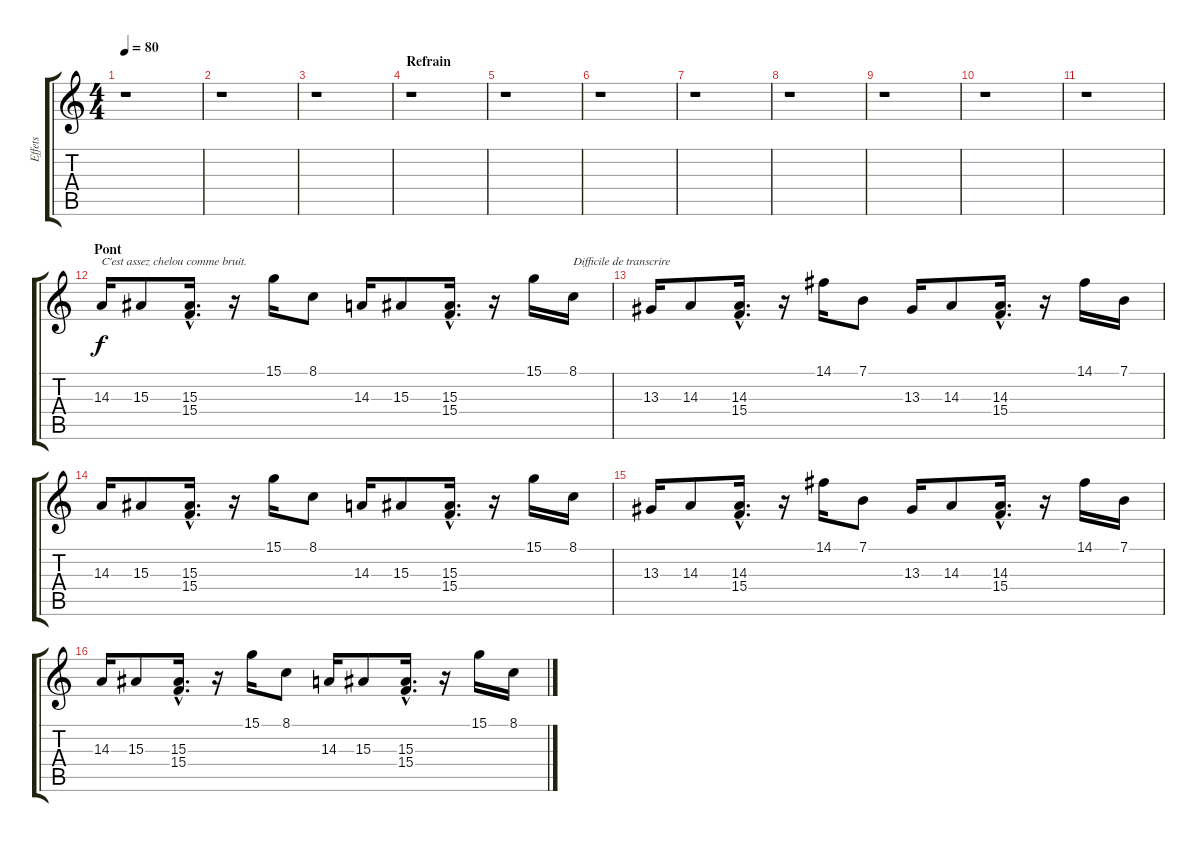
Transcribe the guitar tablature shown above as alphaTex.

\track ("Effets" "Effets") {instrument pad2warm}
\staff {score tabs}
\tuning (E4 B3 G3 D3 A2 E2) {hide}
\ts (4 4)
\tempo 80
\clef g2
\ks c
r.1{dy f} |
r.1 |
r.1 |
\section ("" "Refrain")
r.1 |
r.1 |
r.1 |
r.1 |
r.1 |
r.1 |
r.1 |
r.1{instrument pad2warm} |
\section ("" "Pont")
14.3.16{txt "C'est assez chelou comme bruit. "} 15.3.8 (15.3{hac} 15.4{hac}).16{d} r.16 15.1.16 8.1.8 14.3.16 15.3.8 (15.3{hac} 15.4{hac}).16{d} r.16 15.1.16 8.1.16{txt "Difficile de transcrire"} |
13.3.16 14.3.8 (14.3{hac} 15.4{hac}).16{d} r.16 14.1.16 7.1.8 13.3.16 14.3.8 (14.3{hac} 15.4{hac}).16{d} r.16 14.1.16 7.1.16 |
14.3.16 15.3.8 (15.3{hac} 15.4{hac}).16{d} r.16 15.1.16 8.1.8 14.3.16 15.3.8 (15.3{hac} 15.4{hac}).16{d} r.16 15.1.16 8.1.16 |
13.3.16 14.3.8 (14.3{hac} 15.4{hac}).16{d} r.16 14.1.16 7.1.8 13.3.16 14.3.8 (14.3{hac} 15.4{hac}).16{d} r.16 14.1.16 7.1.16 |
14.3.16 15.3.8 (15.3{hac} 15.4{hac}).16{d} r.16 15.1.16 8.1.8 14.3.16 15.3.8 (15.3{hac} 15.4{hac}).16{d} r.16 15.1.16 8.1.16
